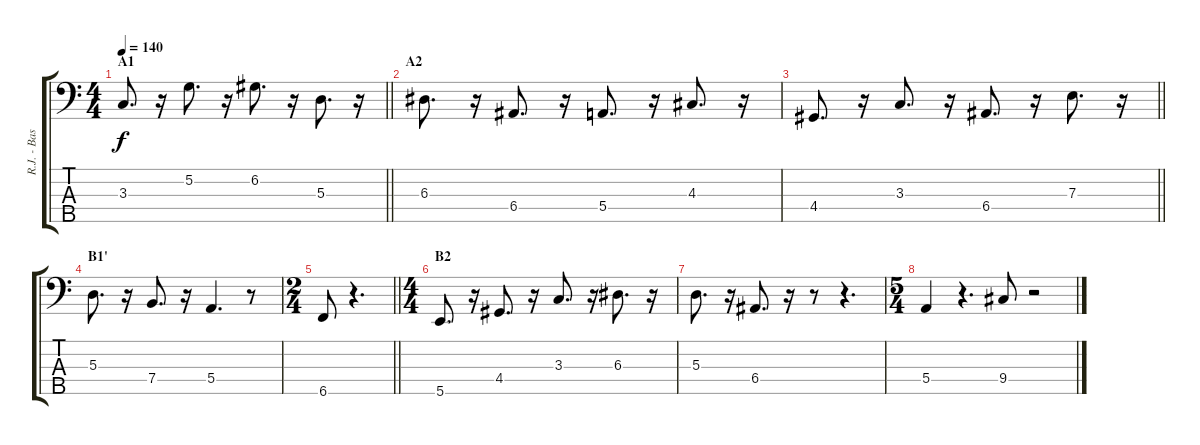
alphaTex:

\track ("R.J. - Bass" "R.J. - Bas") {instrument electricbassfinger}
\staff {score tabs}
\tuning (G2 D2 A1 E1 B0) {hide}
\ts (4 4)
\section ("" "A1")
\tempo 140
\clef f4
\barLineRight lightlight
\ks c
3.3.8{d dy f} r.16 5.2.8{d} r.16 6.2.8{d} r.16 5.3.8{d} r.16 |
\section ("" "A2")
6.3.8{d} r.16 6.4.8{d} r.16 5.4.8{d} r.16 4.3.8{d} r.16 |
\barLineRight lightlight
4.4.8{d} r.16 3.3.8{d} r.16 6.4.8{d} r.16 7.3.8{d} r.16 |
\section ("" "B1'")
5.3.8{d} r.16 7.4.8{d} r.16 5.4.4{d} r.8 |
\ts (2 4)
\barLineRight lightlight
6.5.8 r.4{d} |
\ts (4 4)
\section ("" "B2")
5.5.8{d} r.16 4.4.8{d} r.16 3.3.8{d} r.16 6.3.8{d} r.16 |
5.3.8{d} r.16 6.4.8{d} r.16 r.8 r.4{d} |
\ts (5 4)
5.4.4 r.4{d} 9.4.8 r.2
